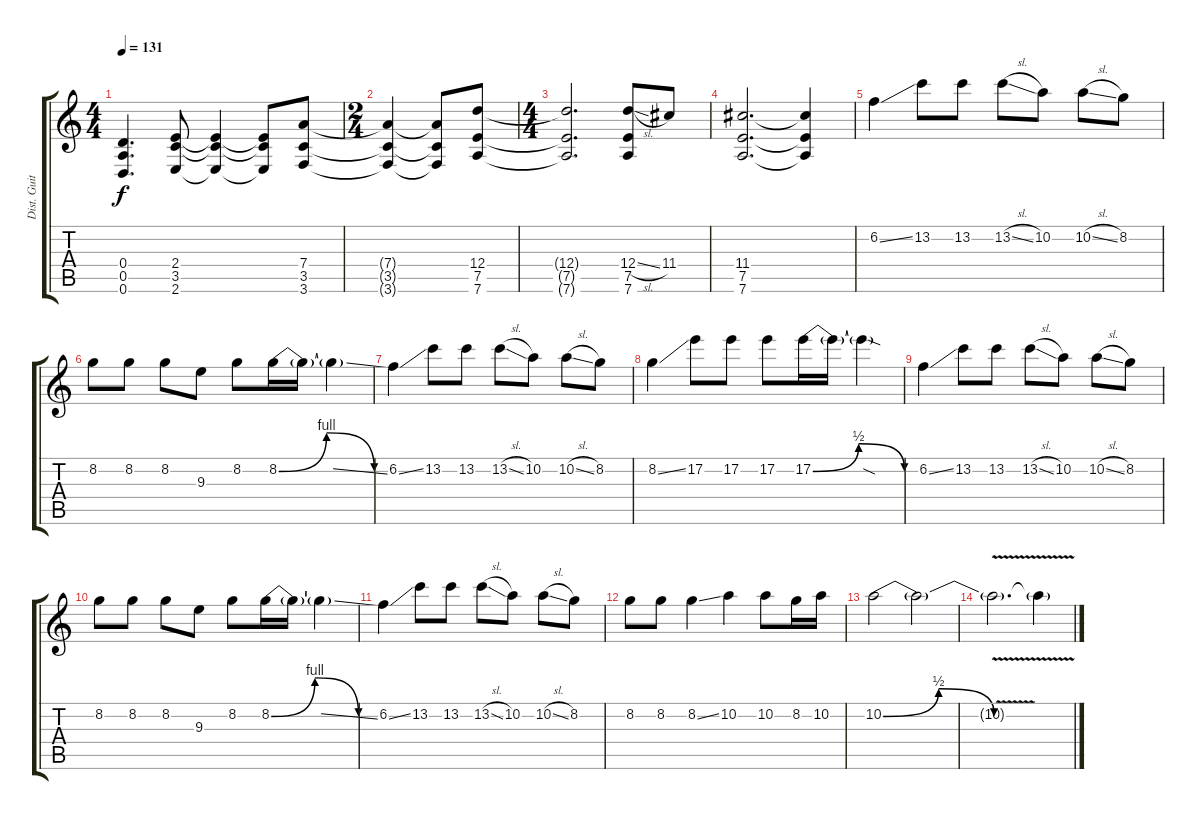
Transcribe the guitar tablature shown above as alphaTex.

\track ("Dist. Guitar 1" "Dist. Guit") {instrument distortionguitar}
\staff {score tabs}
\tuning (E4 B3 G3 D3 A2 D2) {hide}
\ts (4 4)
\tempo 131
\clef g2
\ks c
(0.4{t} 0.5{t} 0.6{t}).4{d dy f} (2.4 3.5 2.6).8 (2.4{t} 3.5{t} 2.6{t}).4 (2.4{t} 3.5{t} 2.6{t}).8 (7.4 3.5 3.6).8 |
\ts (2 4)
(7.4{t} 3.5{t} 3.6{t}).4 (7.4{t} 3.5{t} 3.6{t}).8 (12.4 7.5 7.6).8 |
\ts (4 4)
(12.4{t} 7.5{t} 7.6{t}).2{d} (12.4{sl} 7.5 7.6).8 11.4.8 |
(11.4 7.5 7.6).2{d} (11.4{t} 7.5{t} 7.6{t}).4 |
6.2{ss}.4 13.2.8 13.2.8 13.2{sl}.8 10.2.8 10.2{sl}.8 8.2.8 |
8.2.8 8.2.8 8.2.8 9.3.8 8.2.8 8.2{be (bendrelease 0 0 30 4 30 4 60 0)}.16 8.2{t}.16 8.2{ss t}.4 |
6.2{ss}.4 13.2.8 13.2.8 13.2{sl}.8 10.2.8 10.2{sl}.8 8.2.8 |
8.2{ss}.4 17.2.8 17.2.8 17.2.8 17.2{be (bendrelease 0 0 30 2 30 2 60 0)}.16 17.2{t}.16 17.2{sod t}.4 |
6.2{ss}.4 13.2.8 13.2.8 13.2{sl}.8 10.2.8 10.2{sl}.8 8.2.8 |
8.2.8 8.2.8 8.2.8 9.3.8 8.2.8 8.2{be (bendrelease 0 0 30 4 30 4 60 0)}.16 8.2{t}.16 8.2{ss t}.4 |
6.2{ss}.4 13.2.8 13.2.8 13.2{sl}.8 10.2.8 10.2{sl}.8 8.2.8 |
8.2.8 8.2.8 8.2{ss}.4 10.2.4 10.2.8 8.2.16 10.2.16 |
10.2{be (bendrelease 0 0 30 2 30 2 60 0)}.2 10.2{t}.2 |
10.2{v t}.2{d} 10.2{t}.4
